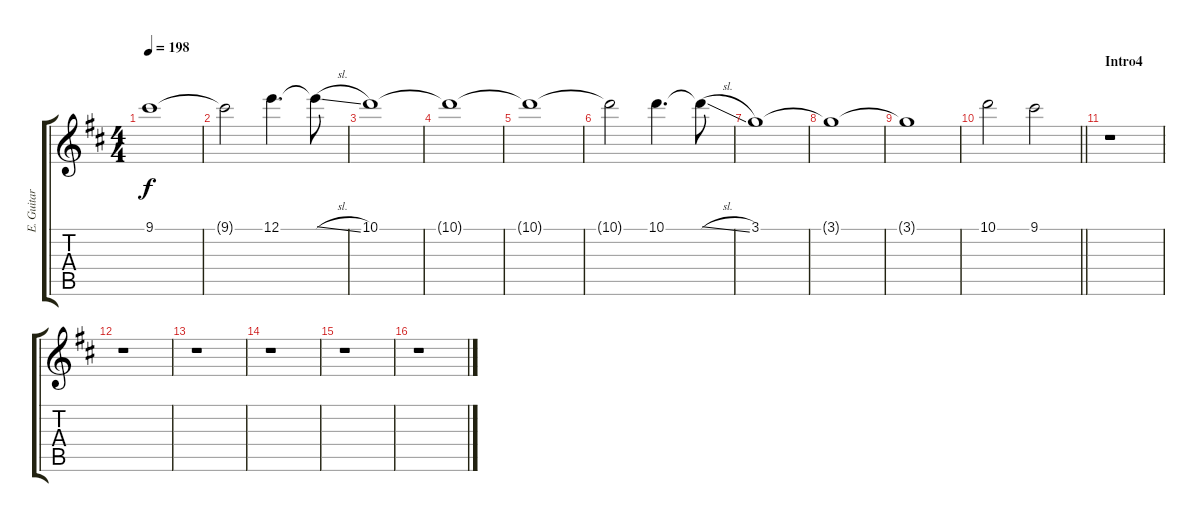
\track ("E. Guitar II" "E. Guitar ") {instrument overdrivenguitar}
\staff {score tabs}
\tuning (E4 B3 G3 D3 A2 E2) {hide}
\ts (4 4)
\tempo 198
\clef g2
\ks d
9.1{t}.1{dy f} |
9.1{t}.2 12.1.4{d} 12.1{sl t}.8 |
10.1.1 |
10.1{t}.1 |
10.1{t}.1 |
10.1{t}.2 10.1.4{d} 10.1{sl t}.8 |
3.1.1 |
3.1{t}.1 |
3.1{t}.1 |
\barLineRight lightlight
10.1.2 9.1.2 |
\section ("" "Intro4")
r.1 |
r.1 |
r.1 |
r.1 |
r.1 |
r.1
